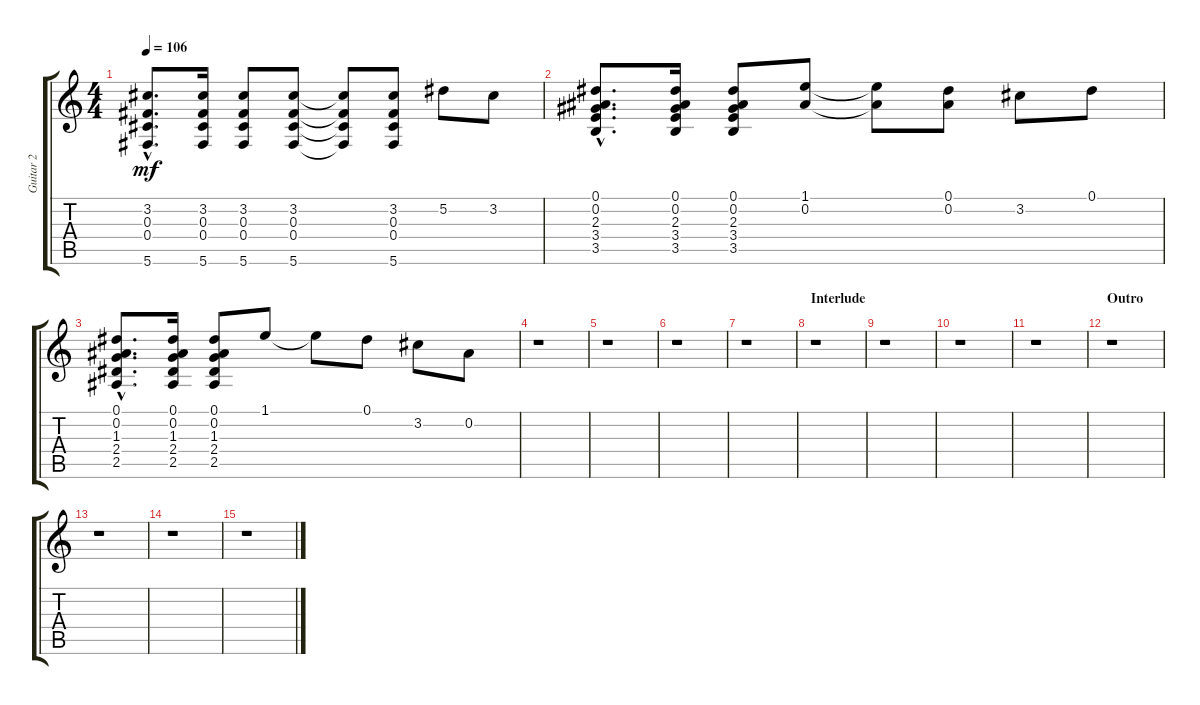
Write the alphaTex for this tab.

\track ("Guitar 2" "Guitar 2") {instrument distortionguitar}
\staff {score tabs}
\tuning (Eb4 Bb3 Gb3 Db3 Ab2 Db2) {hide}
\ts (4 4)
\tempo 106
\clef g2
\ks c
(3.2{hac} 0.3{hac} 0.4{hac} 5.6{hac}).8{d dy mf} (3.2 0.3 0.4 5.6).16 (3.2 0.3 0.4 5.6).8 (3.2 0.3 0.4 5.6).8 (3.2{t} 0.3{t} 0.4{t} 5.6{t}).8 (3.2 0.3 0.4 5.6).8 5.2.8 3.2.8 |
(0.1{hac} 0.2{hac} 2.3{hac} 3.4{hac} 3.5{hac}).8{d} (0.1 0.2 2.3 3.4 3.5).16 (0.1 0.2 2.3 3.4 3.5).8 (1.1 0.2).8 (1.1{t} 0.2{t}).8 (0.1 0.2).8 3.2.8 0.1.8 |
(0.1{hac} 0.2{hac} 1.3{hac} 2.4{hac} 2.5{hac}).8{d} (0.1 0.2 1.3 2.4 2.5).16 (0.1 0.2 1.3 2.4 2.5).8 1.1.8 1.1{t}.8 0.1.8 3.2.8 0.2.8 |
r.1 |
r.1 |
r.1 |
r.1 |
\section ("" "Interlude")
r.1 |
r.1 |
r.1 |
r.1 |
\section ("" "Outro")
r.1 |
r.1 |
r.1 |
r.1
